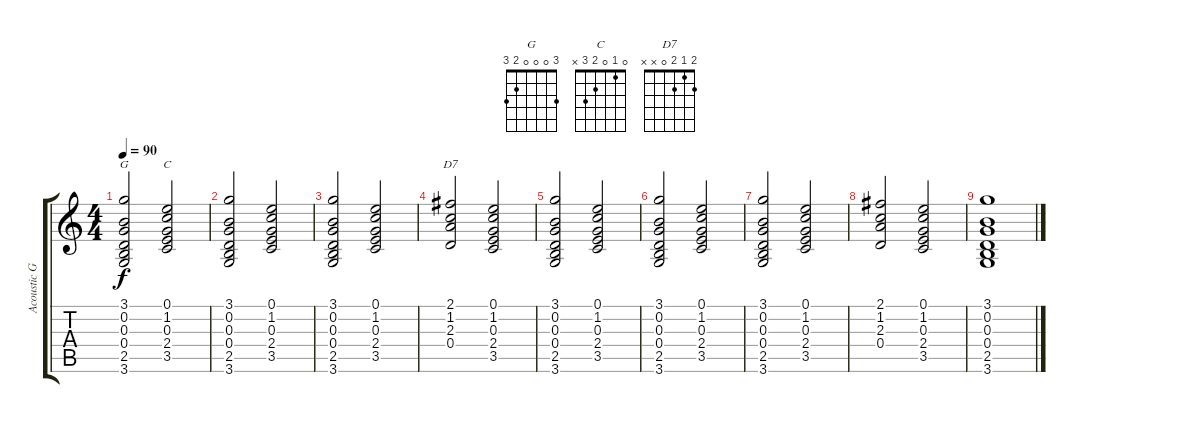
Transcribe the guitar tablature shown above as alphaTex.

\track ("Acoustic Guitar" "Acoustic G") {instrument acousticguitarnylon}
\staff {score tabs}
\tuning (E4 B3 G3 D3 A2 E2) {hide}
\chord ("G" 3 0 0 0 2 3)
\chord ("C" 0 1 0 2 3 x)
\chord ("D7" 2 1 2 0 x x)
\ts (4 4)
\tempo 90
\clef g2
\ks c
(3.1 0.2 0.3 0.4 2.5 3.6).2{ch "G" dy f} (0.1 1.2 0.3 2.4 3.5).2{ch "C"} |
(3.1 0.2 0.3 0.4 2.5 3.6).2 (0.1 1.2 0.3 2.4 3.5).2 |
(3.1 0.2 0.3 0.4 2.5 3.6).2 (0.1 1.2 0.3 2.4 3.5).2 |
(2.1 1.2 2.3 0.4).2{ch "D7"} (0.1 1.2 0.3 2.4 3.5).2 |
(3.1 0.2 0.3 0.4 2.5 3.6).2 (0.1 1.2 0.3 2.4 3.5).2 |
(3.1 0.2 0.3 0.4 2.5 3.6).2 (0.1 1.2 0.3 2.4 3.5).2 |
(3.1 0.2 0.3 0.4 2.5 3.6).2 (0.1 1.2 0.3 2.4 3.5).2 |
(2.1 1.2 2.3 0.4).2 (0.1 1.2 0.3 2.4 3.5).2 |
(3.1 0.2 0.3 0.4 2.5 3.6).1
